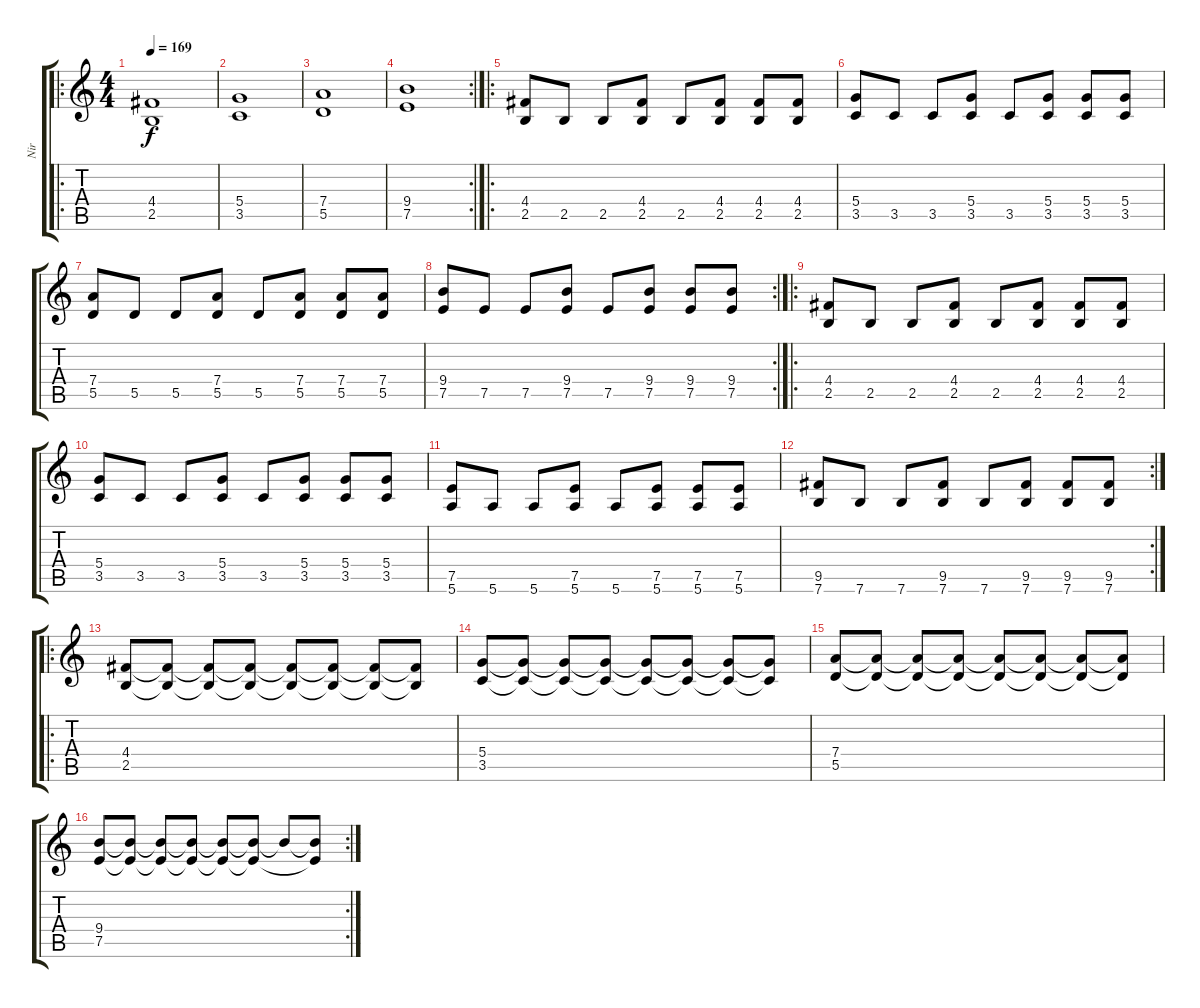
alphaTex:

\track ("Nir" "Nir") {instrument distortionguitar}
\staff {score tabs}
\tuning (E4 B3 G3 D3 A2 E2) {hide}
\ro
\ts (4 4)
\tempo 169
\clef g2
\ks c
(4.4 2.5).1{dy f} |
(5.4 3.5).1 |
(7.4 5.5).1 |
\rc 2
(9.4 7.5).1 |
\ro
(4.4 2.5).8 2.5.8 2.5.8 (4.4 2.5).8 2.5.8 (4.4 2.5).8 (4.4 2.5).8 (4.4 2.5).8 |
(5.4 3.5).8 3.5.8 3.5.8 (5.4 3.5).8 3.5.8 (5.4 3.5).8 (5.4 3.5).8 (5.4 3.5).8 |
(7.4 5.5).8 5.5.8 5.5.8 (7.4 5.5).8 5.5.8 (7.4 5.5).8 (7.4 5.5).8 (7.4 5.5).8 |
\rc 2
(9.4 7.5).8 7.5.8 7.5.8 (9.4 7.5).8 7.5.8 (9.4 7.5).8 (9.4 7.5).8 (9.4 7.5).8 |
\ro
(4.4 2.5).8 2.5.8 2.5.8 (4.4 2.5).8 2.5.8 (4.4 2.5).8 (4.4 2.5).8 (4.4 2.5).8 |
(5.4 3.5).8 3.5.8 3.5.8 (5.4 3.5).8 3.5.8 (5.4 3.5).8 (5.4 3.5).8 (5.4 3.5).8 |
(7.5 5.6).8 5.6.8 5.6.8 (7.5 5.6).8 5.6.8 (7.5 5.6).8 (7.5 5.6).8 (7.5 5.6).8 |
\rc 2
(9.5 7.6).8 7.6.8 7.6.8 (9.5 7.6).8 7.6.8 (9.5 7.6).8 (9.5 7.6).8 (9.5 7.6).8 |
\ro
(4.4 2.5).8 (4.4{t} 2.5{t}).8 (4.4{t} 2.5{t}).8 (4.4{t} 2.5{t}).8 (4.4{t} 2.5{t}).8 (4.4{t} 2.5{t}).8 (4.4{t} 2.5{t}).8 (4.4{t} 2.5{t}).8 |
(5.4 3.5).8 (5.4{t} 3.5{t}).8 (5.4{t} 3.5{t}).8 (5.4{t} 3.5{t}).8 (5.4{t} 3.5{t}).8 (5.4{t} 3.5{t}).8 (5.4{t} 3.5{t}).8 (5.4{t} 3.5{t}).8 |
(7.4 5.5).8 (7.4{t} 5.5{t}).8 (7.4{t} 5.5{t}).8 (7.4{t} 5.5{t}).8 (7.4{t} 5.5{t}).8 (7.4{t} 5.5{t}).8 (7.4{t} 5.5{t}).8 (7.4{t} 5.5{t}).8 |
\rc 2
(9.4 7.5).8 (9.4{t} 7.5{t}).8 (9.4{t} 7.5{t}).8 (9.4{t} 7.5{t}).8 (9.4{t} 7.5{t}).8 (9.4{t} 7.5{t}).8 9.4{t}.8 (9.4{t} 7.5{t}).8
